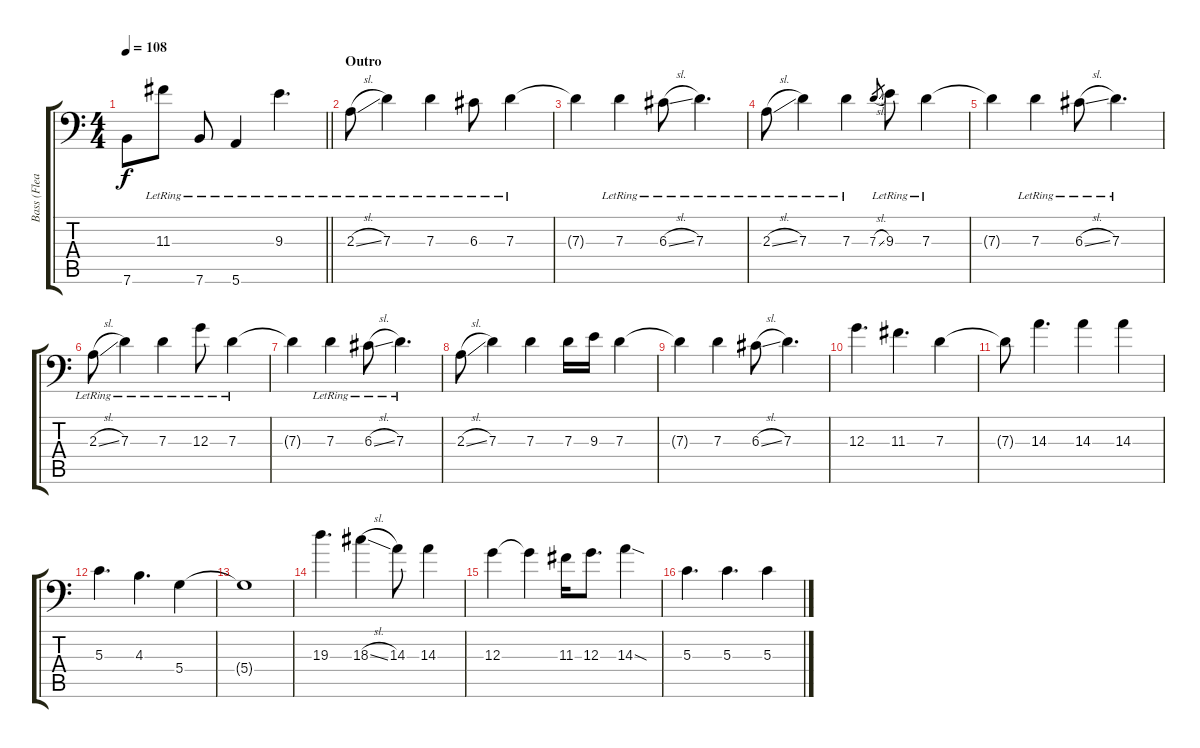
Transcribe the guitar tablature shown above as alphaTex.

\track ("Bass (Flea)" "Bass (Flea") {instrument electricbassfinger}
\staff {score tabs}
\tuning (E3 B2 G2 D2 A1 E1) {hide}
\ts (4 4)
\tempo 108
\clef f4
\barLineRight lightlight
\ks c
7.6{t}.8{dy f} 11.3{lr}.8 7.6{lr}.8 5.6{lr}.4 9.3{lr}.4{d} |
\section ("" "Outro")
2.3{sl lr}.8 7.3{lr}.4 7.3{lr}.4 6.3{lr}.8 7.3{lr}.4 |
7.3{t}.4 7.3{lr}.4 6.3{sl lr}.8 7.3{lr}.4{d} |
2.3{sl lr}.8 7.3{lr}.4 7.3{lr}.4 7.3{sl}.8{gr} 9.3{lr}.8 7.3{lr}.4 |
7.3{t}.4 7.3{lr}.4 6.3{sl lr}.8 7.3{lr}.4{d} |
2.3{sl lr}.8 7.3{lr}.4 7.3{lr}.4 12.3{lr}.8 7.3{lr}.4 |
7.3{t}.4 7.3{lr}.4 6.3{sl lr}.8 7.3{lr}.4{d} |
2.3{sl}.8 7.3.4 7.3.4 7.3.16 9.3.16 7.3.4 |
7.3{t}.4 7.3.4 6.3{sl}.8 7.3.4{d} |
12.3.4{d} 11.3.4{d} 7.3.4 |
7.3{t}.8 14.3.4{d} 14.3.4 14.3.4 |
5.3.4{d} 4.3.4{d} 5.4.4 |
5.4{t}.1 |
19.3.4{d} 18.3{sl}.4 14.3.8 14.3.4 |
12.3.4 12.3{t}.4 11.3.16 12.3.8{d} 14.3{sod}.4 |
5.3.4{d} 5.3.4{d} 5.3.4
